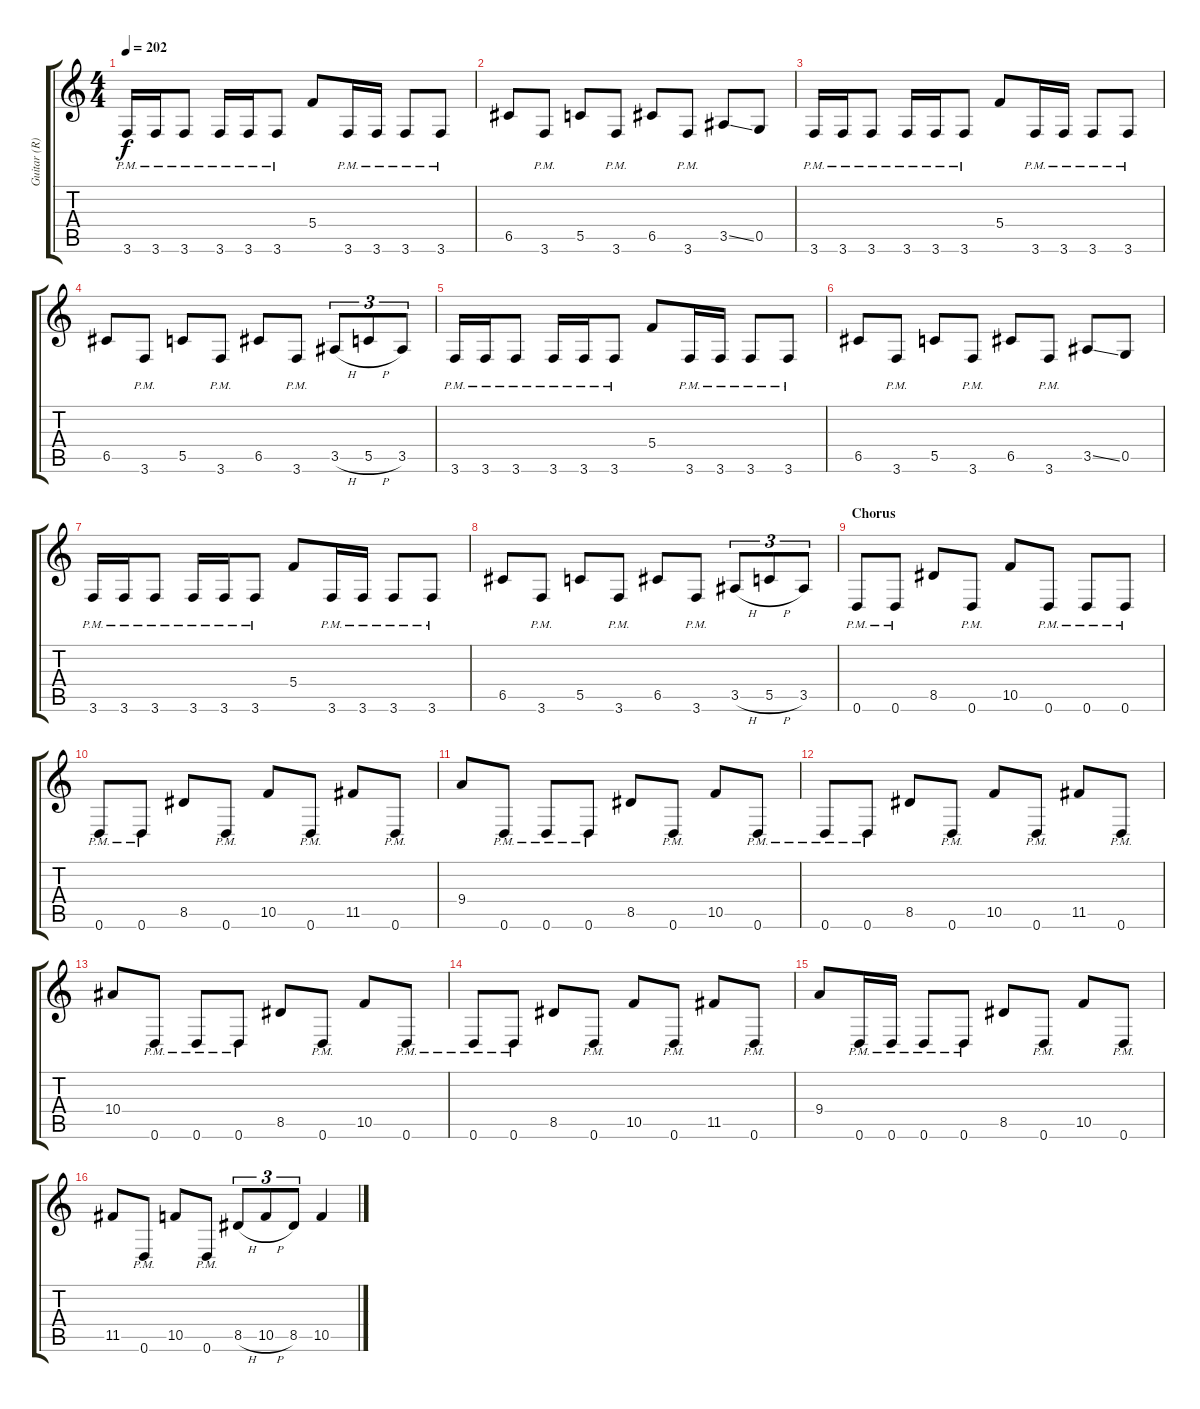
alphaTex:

\track ("Guitar (R)" "Guitar (R)") {instrument distortionguitar}
\staff {score tabs}
\tuning (D4 A3 F3 C3 G2 D2) {hide}
\ts (4 4)
\tempo 202
\clef g2
\ks c
3.6{pm}.16{dy f} 3.6{pm}.16 3.6{pm}.8 3.6{pm}.16 3.6{pm}.16 3.6{pm}.8 5.4.8 3.6{pm}.16 3.6{pm}.16 3.6{pm}.8 3.6{pm}.8 |
6.5.8 3.6{pm}.8 5.5.8 3.6{pm}.8 6.5.8 3.6{pm}.8 3.5{ss}.8 0.5.8 |
3.6{pm}.16 3.6{pm}.16 3.6{pm}.8 3.6{pm}.16 3.6{pm}.16 3.6{pm}.8 5.4.8 3.6{pm}.16 3.6{pm}.16 3.6{pm}.8 3.6{pm}.8 |
6.5.8 3.6{pm}.8 5.5.8 3.6{pm}.8 6.5.8 3.6{pm}.8 3.5{h}.8{tu (3 2)} 5.5{h}.8{tu (3 2)} 3.5.8{tu (3 2)} |
3.6{pm}.16 3.6{pm}.16 3.6{pm}.8 3.6{pm}.16 3.6{pm}.16 3.6{pm}.8 5.4.8 3.6{pm}.16 3.6{pm}.16 3.6{pm}.8 3.6{pm}.8 |
6.5.8 3.6{pm}.8 5.5.8 3.6{pm}.8 6.5.8 3.6{pm}.8 3.5{ss}.8 0.5.8 |
3.6{pm}.16 3.6{pm}.16 3.6{pm}.8 3.6{pm}.16 3.6{pm}.16 3.6{pm}.8 5.4.8 3.6{pm}.16 3.6{pm}.16 3.6{pm}.8 3.6{pm}.8 |
6.5.8 3.6{pm}.8 5.5.8 3.6{pm}.8 6.5.8 3.6{pm}.8 3.5{h}.8{tu (3 2)} 5.5{h}.8{tu (3 2)} 3.5.8{tu (3 2)} |
\section ("" "Chorus")
0.6{pm}.8 0.6{pm}.8 8.5.8 0.6{pm}.8 10.5.8 0.6{pm}.8 0.6{pm}.8 0.6{pm}.8 |
0.6{pm}.8 0.6{pm}.8 8.5.8 0.6{pm}.8 10.5.8 0.6{pm}.8 11.5.8 0.6{pm}.8 |
9.4.8 0.6{pm}.8 0.6{pm}.8 0.6{pm}.8 8.5.8 0.6{pm}.8 10.5.8 0.6{pm}.8 |
0.6{pm}.8 0.6{pm}.8 8.5.8 0.6{pm}.8 10.5.8 0.6{pm}.8 11.5.8 0.6{pm}.8 |
10.4.8 0.6{pm}.8 0.6{pm}.8 0.6{pm}.8 8.5.8 0.6{pm}.8 10.5.8 0.6{pm}.8 |
0.6{pm}.8 0.6{pm}.8 8.5.8 0.6{pm}.8 10.5.8 0.6{pm}.8 11.5.8 0.6{pm}.8 |
9.4.8 0.6{pm}.16 0.6{pm}.16 0.6{pm}.8 0.6{pm}.8 8.5.8 0.6{pm}.8 10.5.8 0.6{pm}.8 |
11.5.8 0.6{pm}.8 10.5.8 0.6{pm}.8 8.5{h}.8{tu (3 2)} 10.5{h}.8{tu (3 2)} 8.5.8{tu (3 2)} 10.5.4
